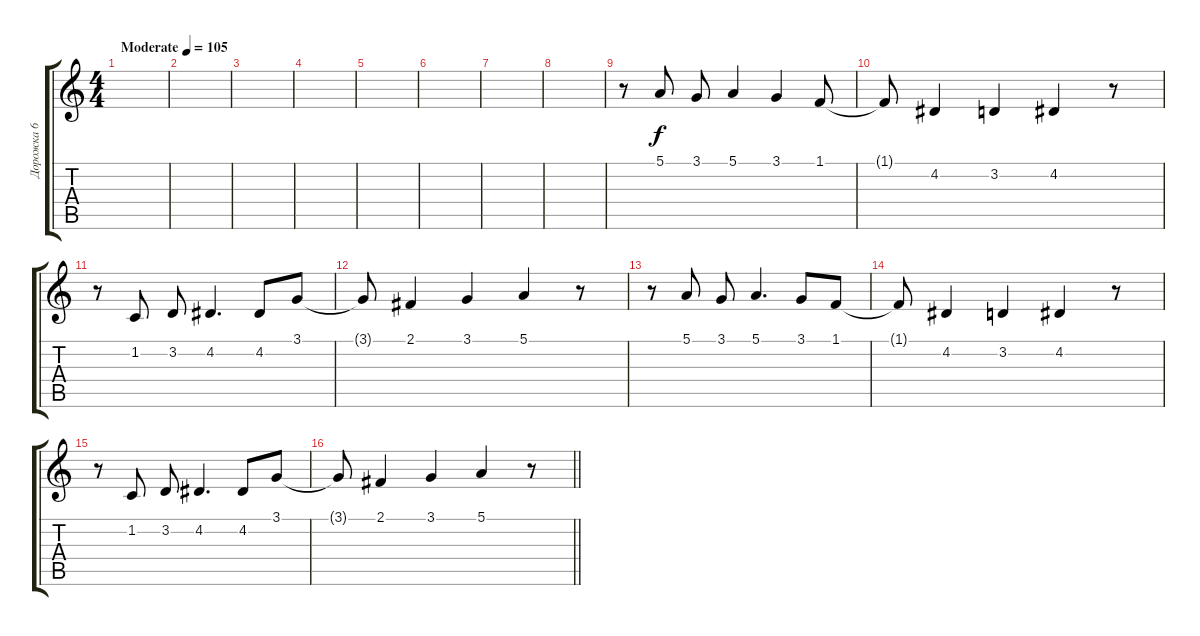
\track ("Дорожка 6" "Дорожка 6") {instrument synthvoice}
\staff {score tabs}
\tuning (E4 B3 G3 D3 A2 E2) {hide}
\ts (4 4)
\tempo (105 "Moderate")
\clef g2
\ks c
|
|
|
|
|
|
|
|
r.8 5.1.8 3.1.8 5.1.4 3.1.4 1.1.8 |
1.1{t}.8 4.2.4 3.2.4 4.2.4 r.8 |
r.8 1.2.8 3.2.8 4.2.4{d} 4.2.8 3.1.8 |
3.1{t}.8 2.1.4 3.1.4 5.1.4 r.8 |
r.8 5.1.8 3.1.8 5.1.4{d} 3.1.8 1.1.8 |
1.1{t}.8 4.2.4 3.2.4 4.2.4 r.8 |
r.8 1.2.8 3.2.8 4.2.4{d} 4.2.8 3.1.8 |
\barLineRight lightlight
3.1{t}.8 2.1.4 3.1.4 5.1.4 r.8
